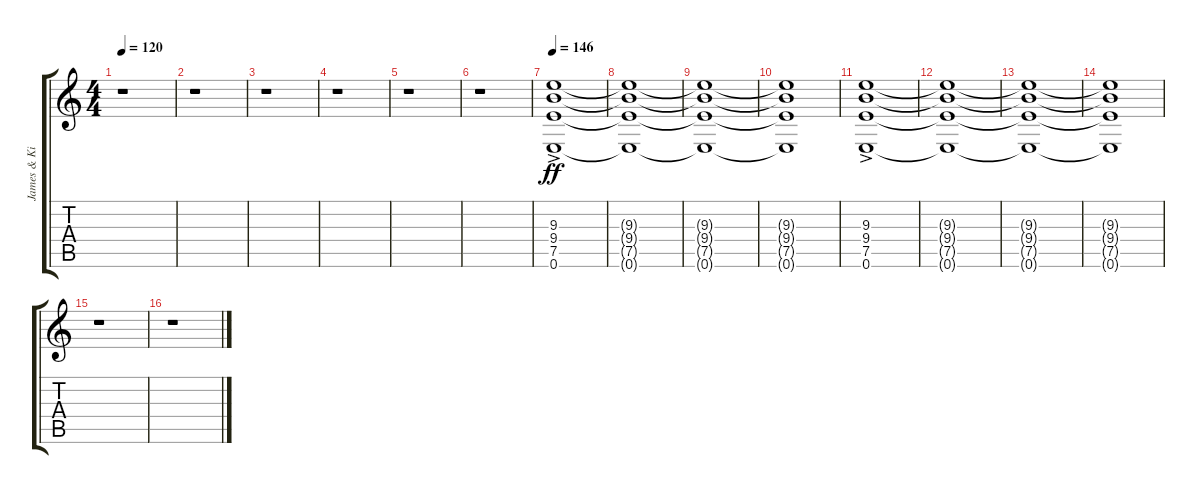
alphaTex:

\track ("James & Kirk w/dist" "James & Ki") {instrument distortionguitar}
\staff {score tabs}
\tuning (E4 B3 G3 D3 A2 E2) {hide}
\ts (4 4)
\tempo 120
\clef g2
\ks c
r.1{dy ff} |
r.1 |
r.1 |
r.1 |
r.1 |
r.1 |
\tempo 146
(9.3{ac} 9.4{ac} 7.5{ac} 0.6{ac}).1 |
(9.3{t} 9.4{t} 7.5{t} 0.6{t}).1 |
(9.3{t} 9.4{t} 7.5{t} 0.6{t}).1 |
(9.3{t} 9.4{t} 7.5{t} 0.6{t}).1 |
(9.3{ac} 9.4{ac} 7.5{ac} 0.6{ac}).1 |
(9.3{t} 9.4{t} 7.5{t} 0.6{t}).1 |
(9.3{t} 9.4{t} 7.5{t} 0.6{t}).1 |
(9.3{t} 9.4{t} 7.5{t} 0.6{t}).1 |
r.1 |
r.1
